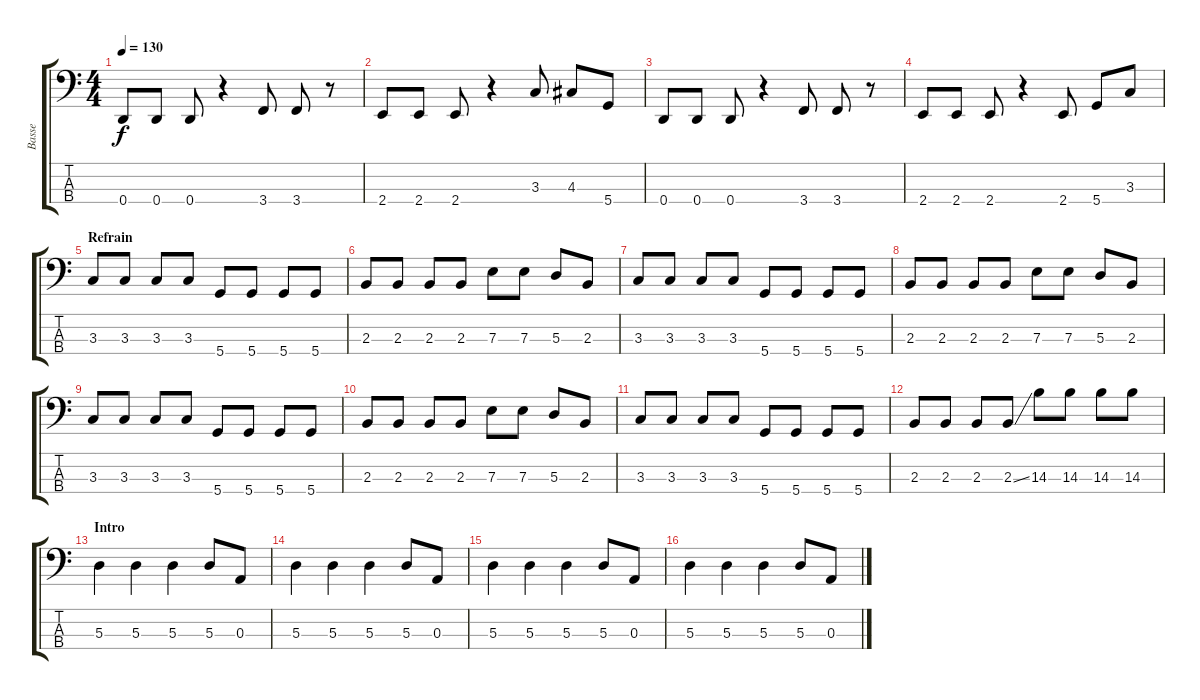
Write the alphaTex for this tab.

\track ("Basse" "Basse") {instrument electricbasspick}
\staff {score tabs}
\tuning (G2 D2 A1 D1) {hide}
\ts (4 4)
\tempo 130
\clef f4
\ks c
0.4.8{dy f} 0.4.8 0.4.8 r.4 3.4.8 3.4.8 r.8 |
2.4.8 2.4.8 2.4.8 r.4 3.3.8 4.3.8 5.4.8 |
0.4.8 0.4.8 0.4.8 r.4 3.4.8 3.4.8 r.8 |
2.4.8 2.4.8 2.4.8 r.4 2.4.8 5.4.8 3.3.8 |
\section ("" "Refrain")
3.3.8 3.3.8 3.3.8 3.3.8 5.4.8 5.4.8 5.4.8 5.4.8 |
2.3.8 2.3.8 2.3.8 2.3.8 7.3.8 7.3.8 5.3.8 2.3.8 |
3.3.8 3.3.8 3.3.8 3.3.8 5.4.8 5.4.8 5.4.8 5.4.8 |
2.3.8 2.3.8 2.3.8 2.3.8 7.3.8 7.3.8 5.3.8 2.3.8 |
3.3.8 3.3.8 3.3.8 3.3.8 5.4.8 5.4.8 5.4.8 5.4.8 |
2.3.8 2.3.8 2.3.8 2.3.8 7.3.8 7.3.8 5.3.8 2.3.8 |
3.3.8 3.3.8 3.3.8 3.3.8 5.4.8 5.4.8 5.4.8 5.4.8 |
2.3.8 2.3.8 2.3.8 2.3{ss}.8 14.3.8 14.3.8 14.3.8 14.3.8 |
\section ("" "Intro")
5.3.4 5.3.4 5.3.4 5.3.8 0.3.8 |
5.3.4 5.3.4 5.3.4 5.3.8 0.3.8 |
5.3.4 5.3.4 5.3.4 5.3.8 0.3.8 |
5.3.4 5.3.4 5.3.4 5.3.8 0.3.8
